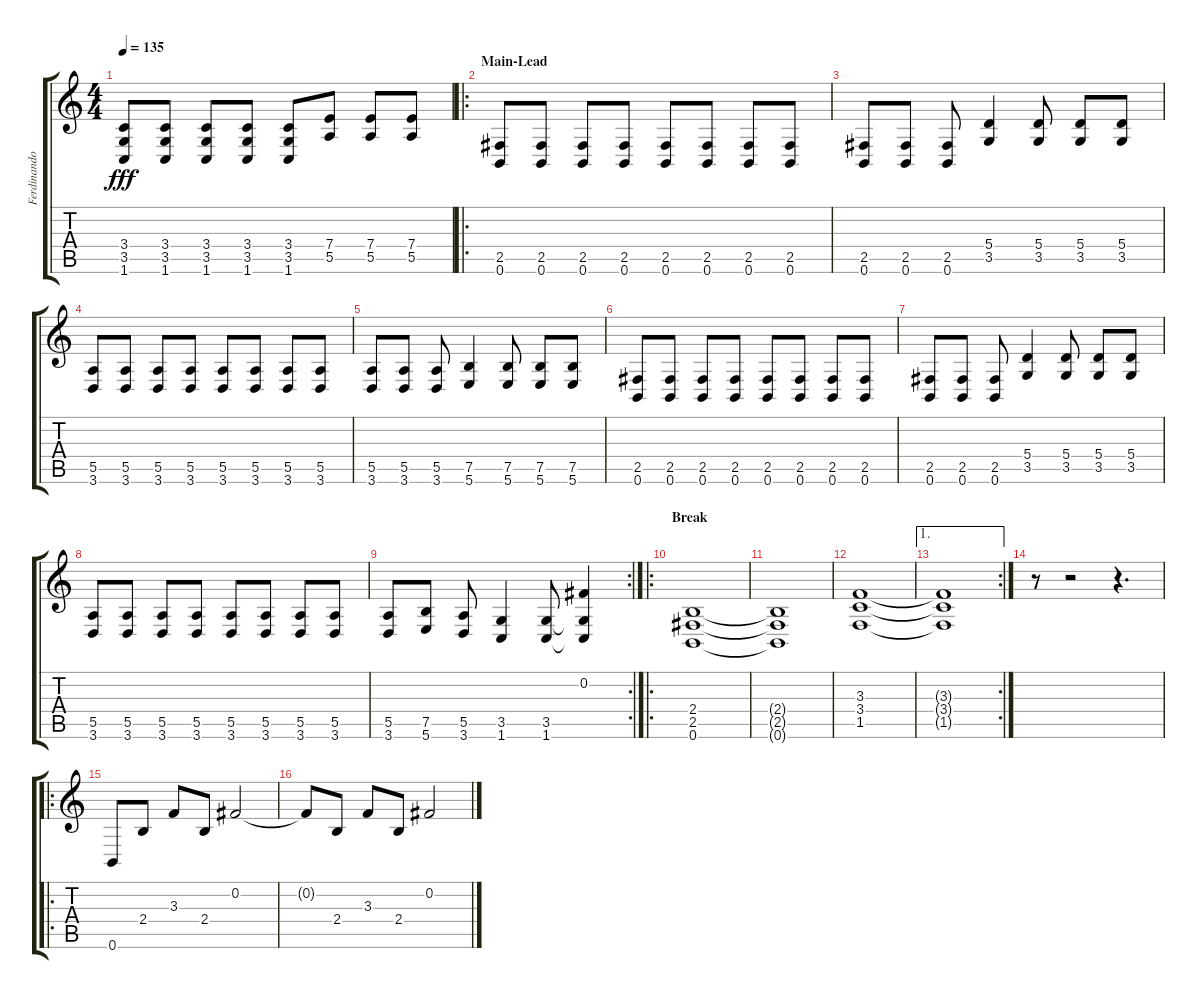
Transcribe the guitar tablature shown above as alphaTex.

\track ("Ferdinando \"Herr Morbid\" Marchisio (Rhy" "Ferdinando") {instrument distortionguitar}
\staff {score tabs}
\tuning (B3 Gb3 D3 A2 E2 B1) {hide}
\ts (4 4)
\tempo 135
\clef g2
\ks c
(3.4 3.5 1.6).8{dy fff} (3.4 3.5 1.6).8 (3.4 3.5 1.6).8 (3.4 3.5 1.6).8 (3.4 3.5 1.6).8 (7.4 5.5).8 (7.4 5.5).8 (7.4 5.5).8 |
\ro
\section ("" "Main-Lead")
(2.5 0.6).8 (2.5 0.6).8 (2.5 0.6).8 (2.5 0.6).8 (2.5 0.6).8 (2.5 0.6).8 (2.5 0.6).8 (2.5 0.6).8 |
(2.5 0.6).8 (2.5 0.6).8 (2.5 0.6).8 (5.4 3.5).4 (5.4 3.5).8 (5.4 3.5).8 (5.4 3.5).8 |
(5.5 3.6).8 (5.5 3.6).8 (5.5 3.6).8 (5.5 3.6).8 (5.5 3.6).8 (5.5 3.6).8 (5.5 3.6).8 (5.5 3.6).8 |
(5.5 3.6).8 (5.5 3.6).8 (5.5 3.6).8 (7.5 5.6).4 (7.5 5.6).8 (7.5 5.6).8 (7.5 5.6).8 |
(2.5 0.6).8 (2.5 0.6).8 (2.5 0.6).8 (2.5 0.6).8 (2.5 0.6).8 (2.5 0.6).8 (2.5 0.6).8 (2.5 0.6).8 |
(2.5 0.6).8 (2.5 0.6).8 (2.5 0.6).8 (5.4 3.5).4 (5.4 3.5).8 (5.4 3.5).8 (5.4 3.5).8 |
(5.5 3.6).8 (5.5 3.6).8 (5.5 3.6).8 (5.5 3.6).8 (5.5 3.6).8 (5.5 3.6).8 (5.5 3.6).8 (5.5 3.6).8 |
\rc 2
(5.5 3.6).8 (7.5 5.6).8 (5.5 3.6).8 (3.5 1.6).4 (3.5 1.6).8 (0.2 3.5{t} 1.6{t}).4 |
\ro
\section ("" "Break")
(2.4 2.5 0.6).1 |
(2.4{t} 2.5{t} 0.6{t}).1 |
(3.3 3.4 1.5).1 |
\ae 1
\rc 2
(3.3{t} 3.4{t} 1.5{t}).1 |
r.8 r.2 r.4{d} |
\ro
0.6.8 2.4.8 3.3.8 2.4.8 0.2.2 |
0.2{t}.8 2.4.8 3.3.8 2.4.8 0.2.2
